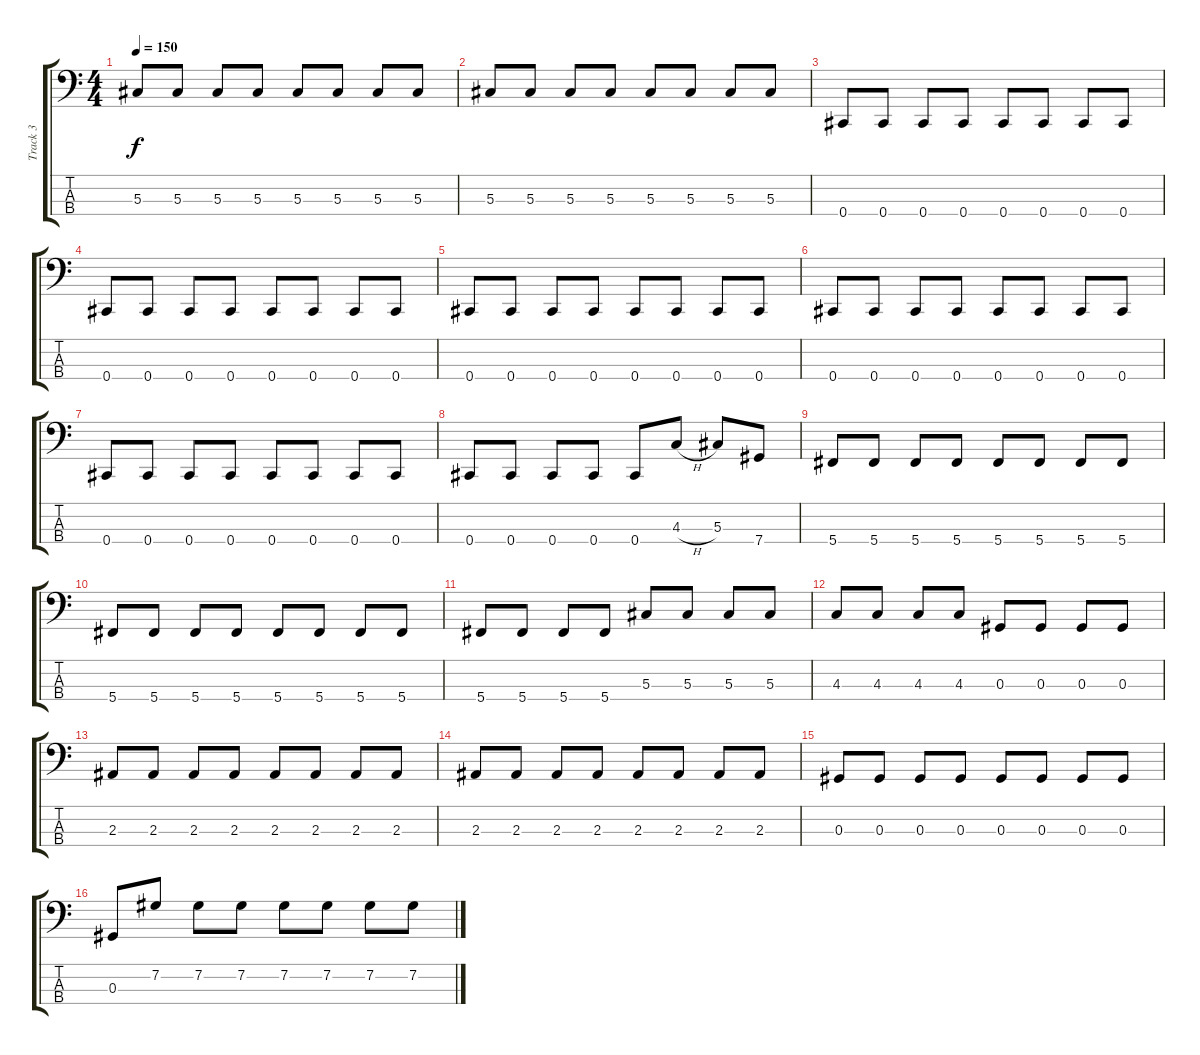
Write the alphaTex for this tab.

\track ("Track 3" "Track 3") {instrument electricbassfinger}
\staff {score tabs}
\tuning (Gb2 Db2 Ab1 Db1) {hide}
\ts (4 4)
\tempo 150
\clef f4
\ks c
5.3.8{dy f} 5.3.8 5.3.8 5.3.8 5.3.8 5.3.8 5.3.8 5.3.8 |
5.3.8 5.3.8 5.3.8 5.3.8 5.3.8 5.3.8 5.3.8 5.3.8 |
0.4.8 0.4.8 0.4.8 0.4.8 0.4.8 0.4.8 0.4.8 0.4.8 |
0.4.8 0.4.8 0.4.8 0.4.8 0.4.8 0.4.8 0.4.8 0.4.8 |
0.4.8 0.4.8 0.4.8 0.4.8 0.4.8 0.4.8 0.4.8 0.4.8 |
0.4.8 0.4.8 0.4.8 0.4.8 0.4.8 0.4.8 0.4.8 0.4.8 |
0.4.8 0.4.8 0.4.8 0.4.8 0.4.8 0.4.8 0.4.8 0.4.8 |
0.4.8 0.4.8 0.4.8 0.4.8 0.4.8 4.3{h}.8 5.3.8 7.4.8 |
5.4.8 5.4.8 5.4.8 5.4.8 5.4.8 5.4.8 5.4.8 5.4.8 |
5.4.8 5.4.8 5.4.8 5.4.8 5.4.8 5.4.8 5.4.8 5.4.8 |
5.4.8 5.4.8 5.4.8 5.4.8 5.3.8 5.3.8 5.3.8 5.3.8 |
4.3.8 4.3.8 4.3.8 4.3.8 0.3.8 0.3.8 0.3.8 0.3.8 |
2.3.8 2.3.8 2.3.8 2.3.8 2.3.8 2.3.8 2.3.8 2.3.8 |
2.3.8 2.3.8 2.3.8 2.3.8 2.3.8 2.3.8 2.3.8 2.3.8 |
0.3.8 0.3.8 0.3.8 0.3.8 0.3.8 0.3.8 0.3.8 0.3.8 |
0.3.8 7.2.8 7.2.8 7.2.8 7.2.8 7.2.8 7.2.8 7.2.8
